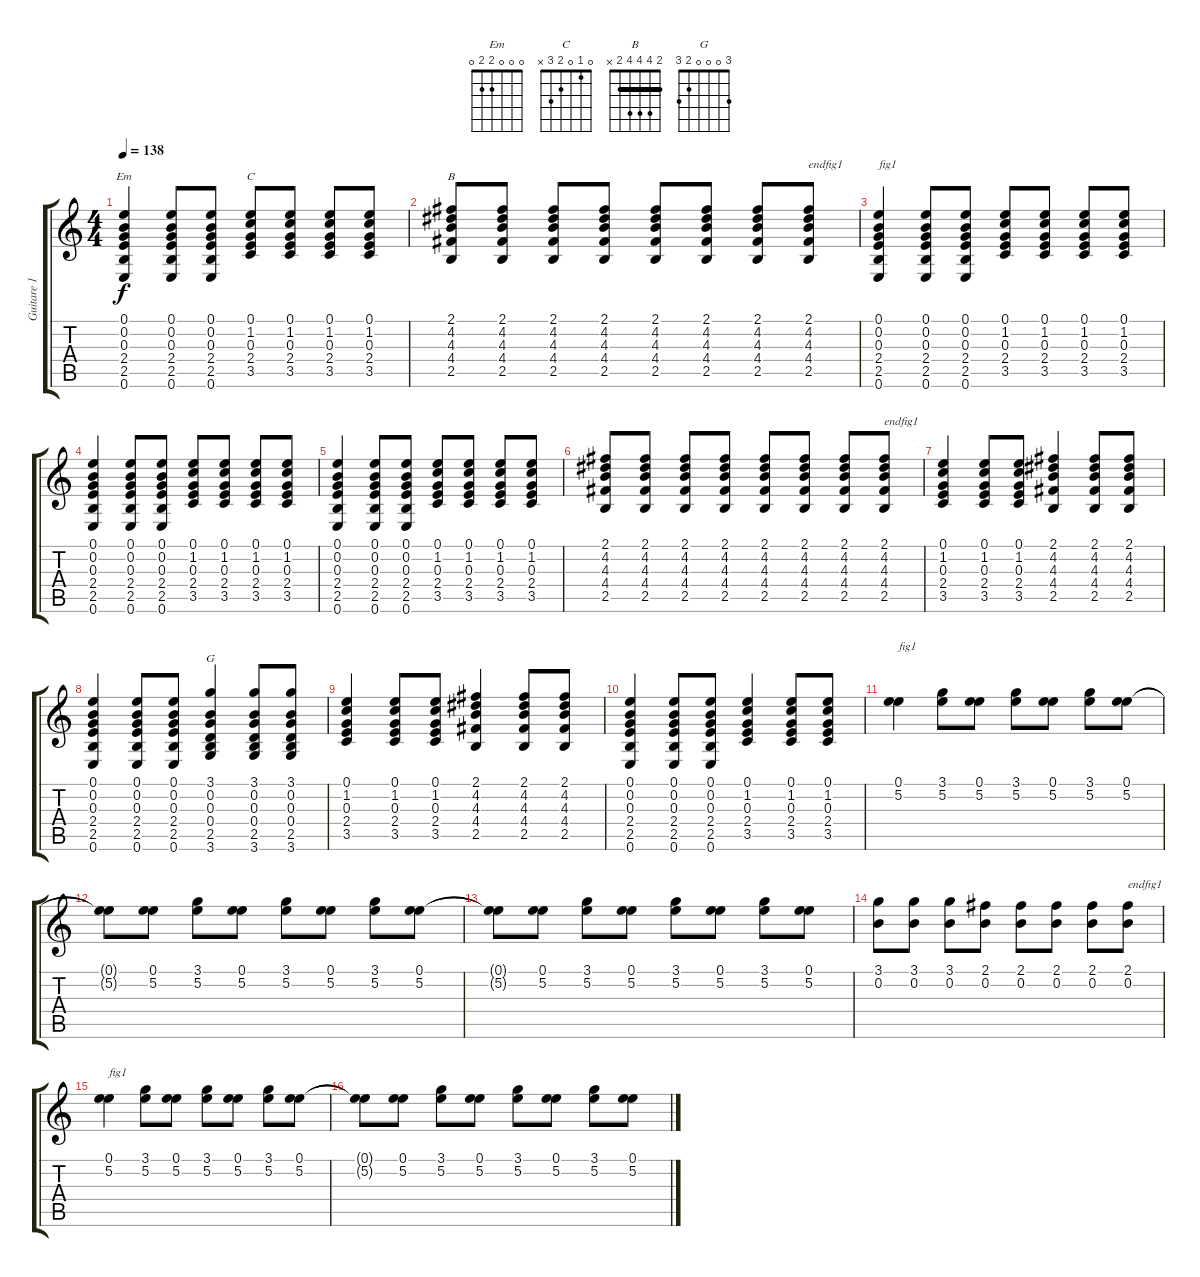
\track ("Guitare 1" "Guitare 1") {instrument acousticguitarnylon}
\staff {score tabs}
\tuning (E4 B3 G3 D3 A2 E2) {hide}
\chord ("Em" 0 0 0 2 2 0)
\chord ("C" 0 1 0 2 3 x)
\chord ("B" 2 4 4 4 2 x) {barre 2}
\chord ("G" 3 0 0 0 2 3)
\ts (4 4)
\tempo 138
\clef g2
\ks c
(0.1 0.2 0.3 2.4 2.5 0.6).4{ch "Em" dy f} (0.1 0.2 0.3 2.4 2.5 0.6).8 (0.1 0.2 0.3 2.4 2.5 0.6).8 (0.1 1.2 0.3 2.4 3.5).8{ch "C"} (0.1 1.2 0.3 2.4 3.5).8 (0.1 1.2 0.3 2.4 3.5).8 (0.1 1.2 0.3 2.4 3.5).8 |
(2.1 4.2 4.3 4.4 2.5).8{ch "B"} (2.1 4.2 4.3 4.4 2.5).8 (2.1 4.2 4.3 4.4 2.5).8 (2.1 4.2 4.3 4.4 2.5).8 (2.1 4.2 4.3 4.4 2.5).8 (2.1 4.2 4.3 4.4 2.5).8 (2.1 4.2 4.3 4.4 2.5).8 (2.1 4.2 4.3 4.4 2.5).8{txt "endfig1"} |
(0.1 0.2 0.3 2.4 2.5 0.6).4{txt "fig1"} (0.1 0.2 0.3 2.4 2.5 0.6).8 (0.1 0.2 0.3 2.4 2.5 0.6).8 (0.1 1.2 0.3 2.4 3.5).8 (0.1 1.2 0.3 2.4 3.5).8 (0.1 1.2 0.3 2.4 3.5).8 (0.1 1.2 0.3 2.4 3.5).8 |
(0.1 0.2 0.3 2.4 2.5 0.6).4 (0.1 0.2 0.3 2.4 2.5 0.6).8 (0.1 0.2 0.3 2.4 2.5 0.6).8 (0.1 1.2 0.3 2.4 3.5).8 (0.1 1.2 0.3 2.4 3.5).8 (0.1 1.2 0.3 2.4 3.5).8 (0.1 1.2 0.3 2.4 3.5).8 |
(0.1 0.2 0.3 2.4 2.5 0.6).4 (0.1 0.2 0.3 2.4 2.5 0.6).8 (0.1 0.2 0.3 2.4 2.5 0.6).8 (0.1 1.2 0.3 2.4 3.5).8 (0.1 1.2 0.3 2.4 3.5).8 (0.1 1.2 0.3 2.4 3.5).8 (0.1 1.2 0.3 2.4 3.5).8 |
(2.1 4.2 4.3 4.4 2.5).8 (2.1 4.2 4.3 4.4 2.5).8 (2.1 4.2 4.3 4.4 2.5).8 (2.1 4.2 4.3 4.4 2.5).8 (2.1 4.2 4.3 4.4 2.5).8 (2.1 4.2 4.3 4.4 2.5).8 (2.1 4.2 4.3 4.4 2.5).8 (2.1 4.2 4.3 4.4 2.5).8{txt "endfig1"} |
(0.1 1.2 0.3 2.4 3.5).4 (0.1 1.2 0.3 2.4 3.5).8 (0.1 1.2 0.3 2.4 3.5).8 (2.1 4.2 4.3 4.4 2.5).4 (2.1 4.2 4.3 4.4 2.5).8 (2.1 4.2 4.3 4.4 2.5).8 |
(0.1 0.2 0.3 2.4 2.5 0.6).4 (0.1 0.2 0.3 2.4 2.5 0.6).8 (0.1 0.2 0.3 2.4 2.5 0.6).8 (3.1 0.2 0.3 0.4 2.5 3.6).4{ch "G"} (3.1 0.2 0.3 0.4 2.5 3.6).8 (3.1 0.2 0.3 0.4 2.5 3.6).8 |
(0.1 1.2 0.3 2.4 3.5).4 (0.1 1.2 0.3 2.4 3.5).8 (0.1 1.2 0.3 2.4 3.5).8 (2.1 4.2 4.3 4.4 2.5).4 (2.1 4.2 4.3 4.4 2.5).8 (2.1 4.2 4.3 4.4 2.5).8 |
(0.1 0.2 0.3 2.4 2.5 0.6).4 (0.1 0.2 0.3 2.4 2.5 0.6).8 (0.1 0.2 0.3 2.4 2.5 0.6).8 (0.1 1.2 0.3 2.4 3.5).4 (0.1 1.2 0.3 2.4 3.5).8 (0.1 1.2 0.3 2.4 3.5).8 |
(0.1 5.2).4{txt "fig1"} (3.1 5.2).8 (0.1 5.2).8 (3.1 5.2).8 (0.1 5.2).8 (3.1 5.2).8 (0.1 5.2).8 |
(0.1{t} 5.2{t}).8 (0.1 5.2).8 (3.1 5.2).8 (0.1 5.2).8 (3.1 5.2).8 (0.1 5.2).8 (3.1 5.2).8 (0.1 5.2).8 |
(0.1{t} 5.2{t}).8 (0.1 5.2).8 (3.1 5.2).8 (0.1 5.2).8 (3.1 5.2).8 (0.1 5.2).8 (3.1 5.2).8 (0.1 5.2).8 |
(3.1 0.2).8 (3.1 0.2).8 (3.1 0.2).8 (2.1 0.2).8 (2.1 0.2).8 (2.1 0.2).8 (2.1 0.2).8 (2.1 0.2).8{txt "endfig1"} |
(0.1 5.2).4{txt "fig1"} (3.1 5.2).8 (0.1 5.2).8 (3.1 5.2).8 (0.1 5.2).8 (3.1 5.2).8 (0.1 5.2).8 |
(0.1{t} 5.2{t}).8 (0.1 5.2).8 (3.1 5.2).8 (0.1 5.2).8 (3.1 5.2).8 (0.1 5.2).8 (3.1 5.2).8 (0.1 5.2).8
